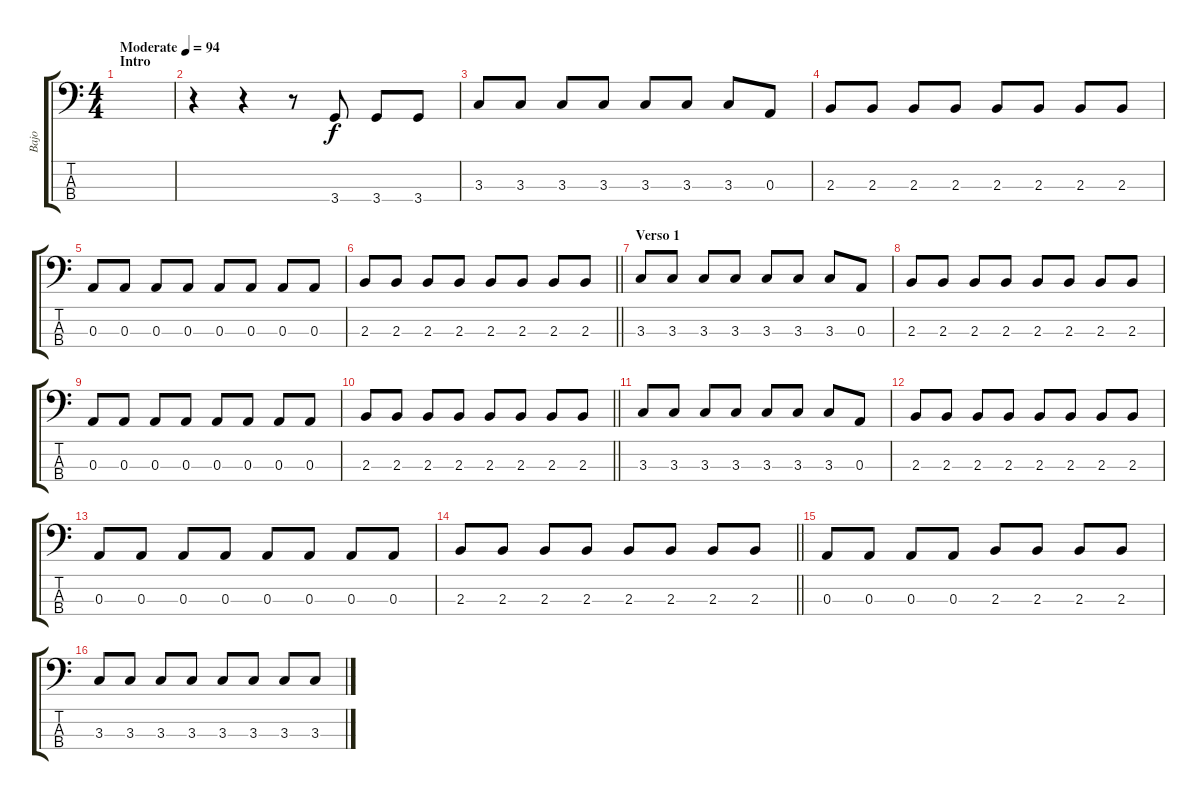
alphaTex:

\track ("Bajo" "Bajo") {instrument electricbassfinger}
\staff {score tabs}
\tuning (G2 D2 A1 E1) {hide}
\ts (4 4)
\section ("" "Intro")
\tempo (94 "Moderate")
\clef f4
\ks c
|
r.4 r.4 r.8 3.4.8 3.4.8 3.4.8 |
3.3.8 3.3.8 3.3.8 3.3.8 3.3.8 3.3.8 3.3.8 0.3.8 |
2.3.8 2.3.8 2.3.8 2.3.8 2.3.8 2.3.8 2.3.8 2.3.8 |
0.3.8 0.3.8 0.3.8 0.3.8 0.3.8 0.3.8 0.3.8 0.3.8 |
\barLineRight lightlight
2.3.8 2.3.8 2.3.8 2.3.8 2.3.8 2.3.8 2.3.8 2.3.8 |
\section ("" "Verso 1")
3.3.8 3.3.8 3.3.8 3.3.8 3.3.8 3.3.8 3.3.8 0.3.8 |
2.3.8 2.3.8 2.3.8 2.3.8 2.3.8 2.3.8 2.3.8 2.3.8 |
0.3.8 0.3.8 0.3.8 0.3.8 0.3.8 0.3.8 0.3.8 0.3.8 |
\barLineRight lightlight
2.3.8 2.3.8 2.3.8 2.3.8 2.3.8 2.3.8 2.3.8 2.3.8 |
3.3.8 3.3.8 3.3.8 3.3.8 3.3.8 3.3.8 3.3.8 0.3.8 |
2.3.8 2.3.8 2.3.8 2.3.8 2.3.8 2.3.8 2.3.8 2.3.8 |
0.3.8 0.3.8 0.3.8 0.3.8 0.3.8 0.3.8 0.3.8 0.3.8 |
\barLineRight lightlight
2.3.8 2.3.8 2.3.8 2.3.8 2.3.8 2.3.8 2.3.8 2.3.8 |
0.3.8 0.3.8 0.3.8 0.3.8 2.3.8 2.3.8 2.3.8 2.3.8 |
3.3.8 3.3.8 3.3.8 3.3.8 3.3.8 3.3.8 3.3.8 3.3.8
